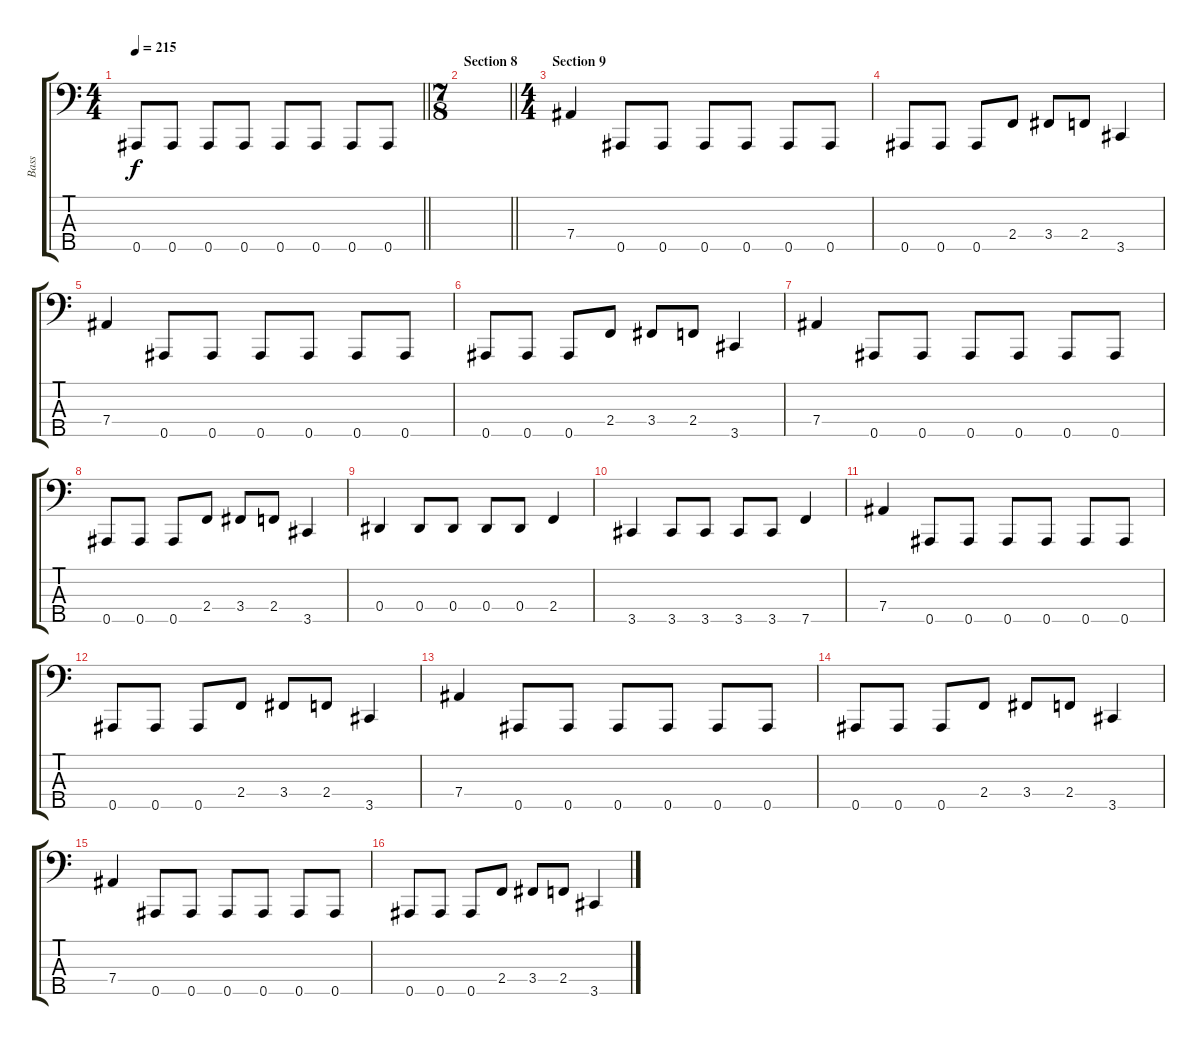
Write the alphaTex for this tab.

\track ("Bass" "Bass") {instrument electricbassfinger}
\staff {score tabs}
\tuning (Gb2 Db2 Ab1 Eb1 Bb0) {hide}
\ts (4 4)
\tempo 215
\clef f4
\barLineRight lightlight
\ks c
0.5.8{dy f} 0.5.8 0.5.8 0.5.8 0.5.8 0.5.8 0.5.8 0.5.8 |
\ts (7 8)
\section ("" "Section 8")
\barLineRight lightlight
|
\ts (4 4)
\section ("" "Section 9")
7.4.4 0.5.8 0.5.8 0.5.8 0.5.8 0.5.8 0.5.8 |
0.5.8 0.5.8 0.5.8 2.4.8 3.4.8 2.4.8 3.5.4 |
7.4.4 0.5.8 0.5.8 0.5.8 0.5.8 0.5.8 0.5.8 |
0.5.8 0.5.8 0.5.8 2.4.8 3.4.8 2.4.8 3.5.4 |
7.4.4 0.5.8 0.5.8 0.5.8 0.5.8 0.5.8 0.5.8 |
0.5.8 0.5.8 0.5.8 2.4.8 3.4.8 2.4.8 3.5.4 |
0.4.4 0.4.8 0.4.8 0.4.8 0.4.8 2.4.4 |
3.5.4 3.5.8 3.5.8 3.5.8 3.5.8 7.5.4 |
7.4.4 0.5.8 0.5.8 0.5.8 0.5.8 0.5.8 0.5.8 |
0.5.8 0.5.8 0.5.8 2.4.8 3.4.8 2.4.8 3.5.4 |
7.4.4 0.5.8 0.5.8 0.5.8 0.5.8 0.5.8 0.5.8 |
0.5.8 0.5.8 0.5.8 2.4.8 3.4.8 2.4.8 3.5.4 |
7.4.4 0.5.8 0.5.8 0.5.8 0.5.8 0.5.8 0.5.8 |
0.5.8 0.5.8 0.5.8 2.4.8 3.4.8 2.4.8 3.5.4
